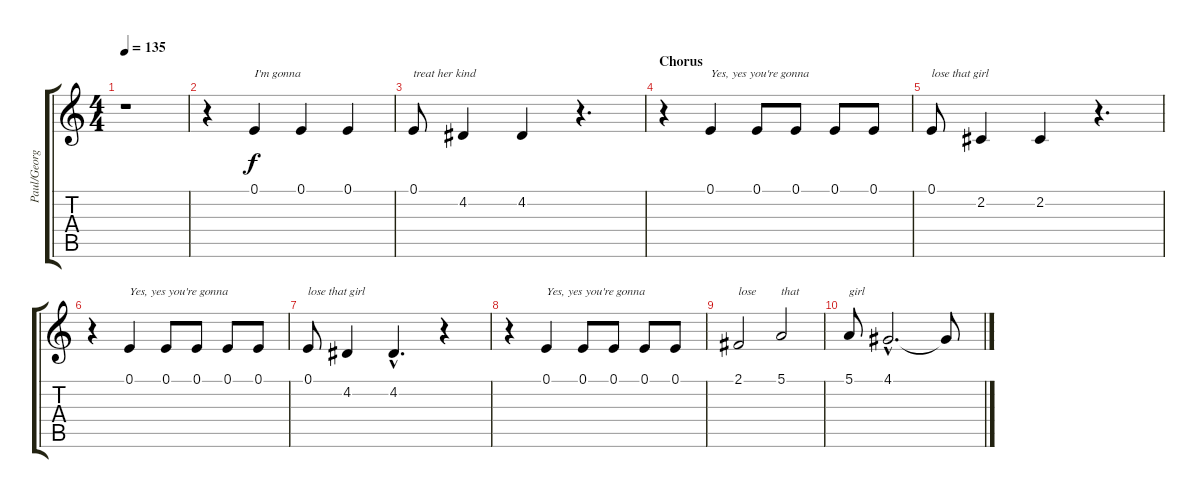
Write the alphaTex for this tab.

\track ("Paul/George - Back Vocals" "Paul/Georg") {instrument clarinet}
\staff {score tabs}
\tuning (E4 B3 G3 D3 A2 E2) {hide}
\ts (4 4)
\tempo 135
\clef g2
\ks c
r.1{dy f} |
r.4 0.1.4{txt "I'm gonna"} 0.1.4 0.1.4 |
0.1.8{txt "treat her kind"} 4.2.4 4.2.4 r.4{d} |
\section ("" "Chorus")
r.4 0.1.4{txt "Yes, yes you're gonna"} 0.1.8 0.1.8 0.1.8 0.1.8 |
0.1.8{txt "lose that girl"} 2.2.4 2.2.4 r.4{d} |
r.4 0.1.4{txt "Yes, yes you're gonna"} 0.1.8 0.1.8 0.1.8 0.1.8 |
0.1.8{txt "lose that girl"} 4.2.4 4.2{hac}.4{d} r.4 |
r.4 0.1.4{txt "Yes, yes you're gonna"} 0.1.8 0.1.8 0.1.8 0.1.8 |
2.1.2{txt "lose"} 5.1.2{txt "that"} |
5.1.8{txt "girl"} 4.1{hac}.2{d} 4.1{t}.8
